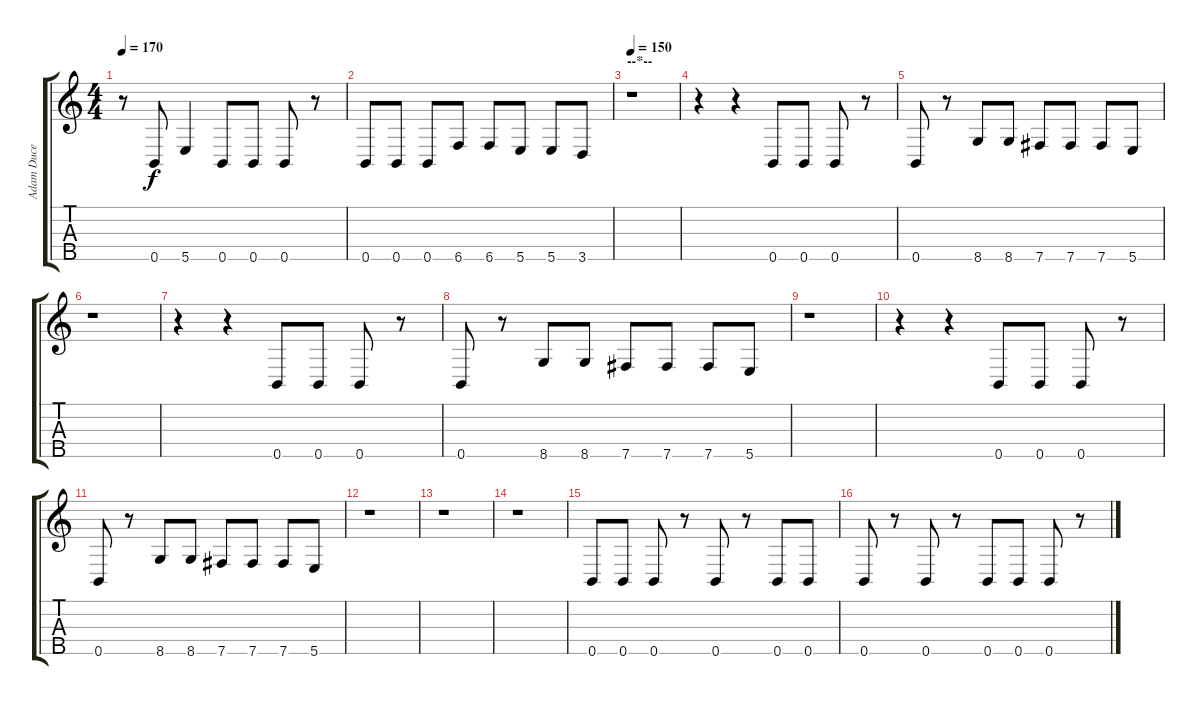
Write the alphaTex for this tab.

\track ("Adam Duce" "Adam Duce") {instrument electricbassfinger}
\staff {score tabs}
\tuning (Ab3 E3 B2 Gb2 B1) {hide}
\ts (4 4)
\tempo 170
\clef g2
\ks c
r.8{dy f} 0.5.8 5.5.4 0.5.8 0.5.8 0.5.8 r.8 |
0.5.8 0.5.8 0.5.8 6.5.8 6.5.8 5.5.8 5.5.8 3.5.8 |
\section ("" "--*--")
\tempo 150
r.1 |
r.4 r.4 0.5.8 0.5.8 0.5.8 r.8 |
0.5.8 r.8 8.5.8 8.5.8 7.5.8 7.5.8 7.5.8 5.5.8 |
r.1 |
r.4 r.4 0.5.8 0.5.8 0.5.8 r.8 |
0.5.8 r.8 8.5.8 8.5.8 7.5.8 7.5.8 7.5.8 5.5.8 |
r.1 |
r.4 r.4 0.5.8 0.5.8 0.5.8 r.8 |
0.5.8 r.8 8.5.8 8.5.8 7.5.8 7.5.8 7.5.8 5.5.8 |
r.1 |
r.1 |
r.1 |
0.5.8 0.5.8 0.5.8 r.8 0.5.8 r.8 0.5.8 0.5.8 |
0.5.8 r.8 0.5.8 r.8 0.5.8 0.5.8 0.5.8 r.8
